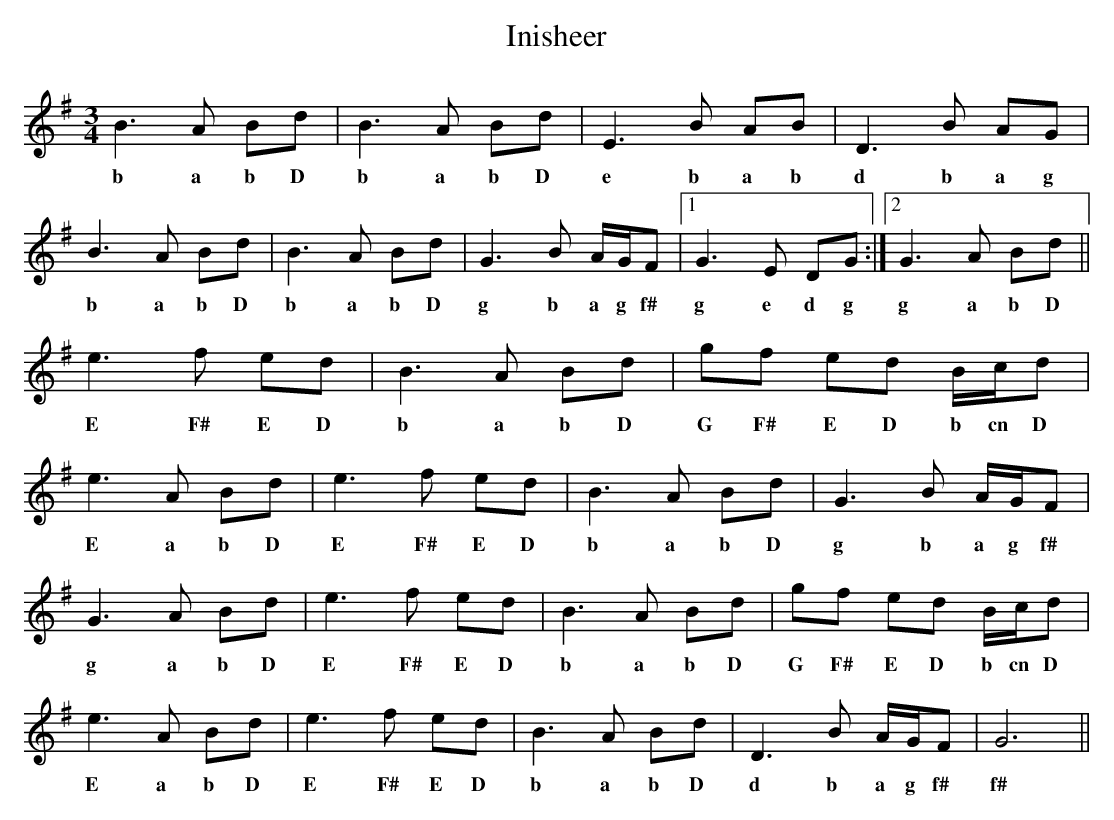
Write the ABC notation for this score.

X:1
T:Inisheer
M:3/4
L:1/8
K:Dmix
B3A Bd | B3A Bd | E3B AB | D3B AG |
w:b a b D b a b D e b a b d b a g
B3A Bd | B3A Bd | G3B A/2G/2F |1 G3E DG :|2 G3A Bd ||
w:b a b D b a b D g b a g f# g e d g g a b D
e3f ed | B3A Bd | gf ed B/2c/2d |
w:E F# E D b a b D G F# E D b cn D
e3A Bd | e3f ed | B3A Bd | G3B A/2G/2F |
w:E a b D E F# E D b a b D g b a g f#
G3A Bd | e3f ed | B3A Bd | gf ed B/2c/2d |
w:g a b D E F# E D b a b D G F# E D b cn D
e3A Bd | e3f ed | B3A Bd | D3B A/2G/2F | G6 ||
w:E a b D E F# E D b a b D d b a g f# f#
